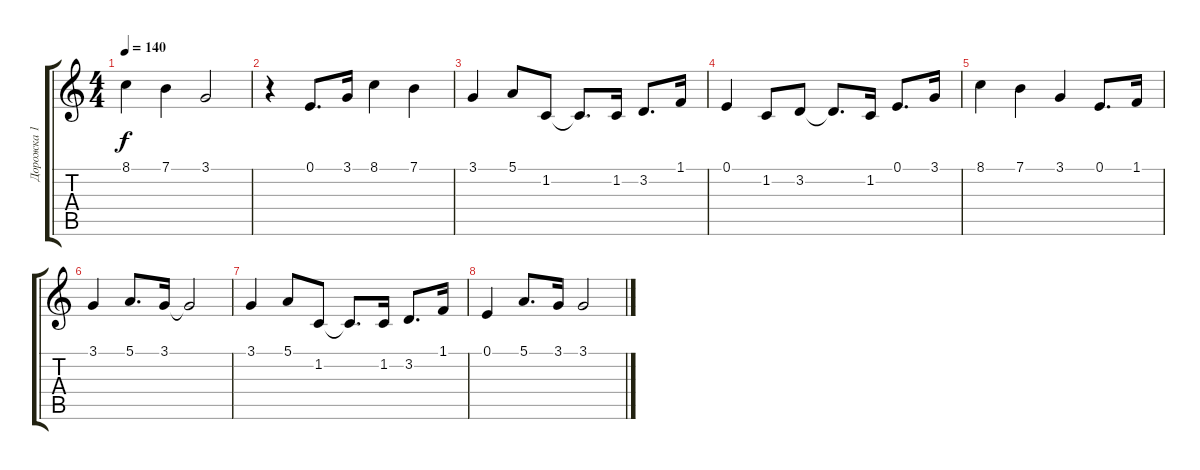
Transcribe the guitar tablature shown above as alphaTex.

\track ("Дорожка 1" "Дорожка 1") {instrument acousticgrandpiano}
\staff {score tabs}
\tuning (E4 B3 G3 D3 A2 E2) {hide}
\ts (4 4)
\tempo 140
\clef g2
\ks c
8.1.4{dy f} 7.1.4 3.1.2 |
r.4 0.1.8{d} 3.1.16 8.1.4 7.1.4 |
3.1.4 5.1.8 1.2.8 1.2{t}.8{d} 1.2.16 3.2.8{d} 1.1.16 |
0.1.4 1.2.8 3.2.8 3.2{t}.8{d} 1.2.16 0.1.8{d} 3.1.16 |
8.1.4 7.1.4 3.1.4 0.1.8{d} 1.1.16 |
3.1.4 5.1.8{d} 3.1.16 3.1{t}.2 |
3.1.4 5.1.8 1.2.8 1.2{t}.8{d} 1.2.16 3.2.8{d} 1.1.16 |
0.1.4 5.1.8{d} 3.1.16 3.1.2
